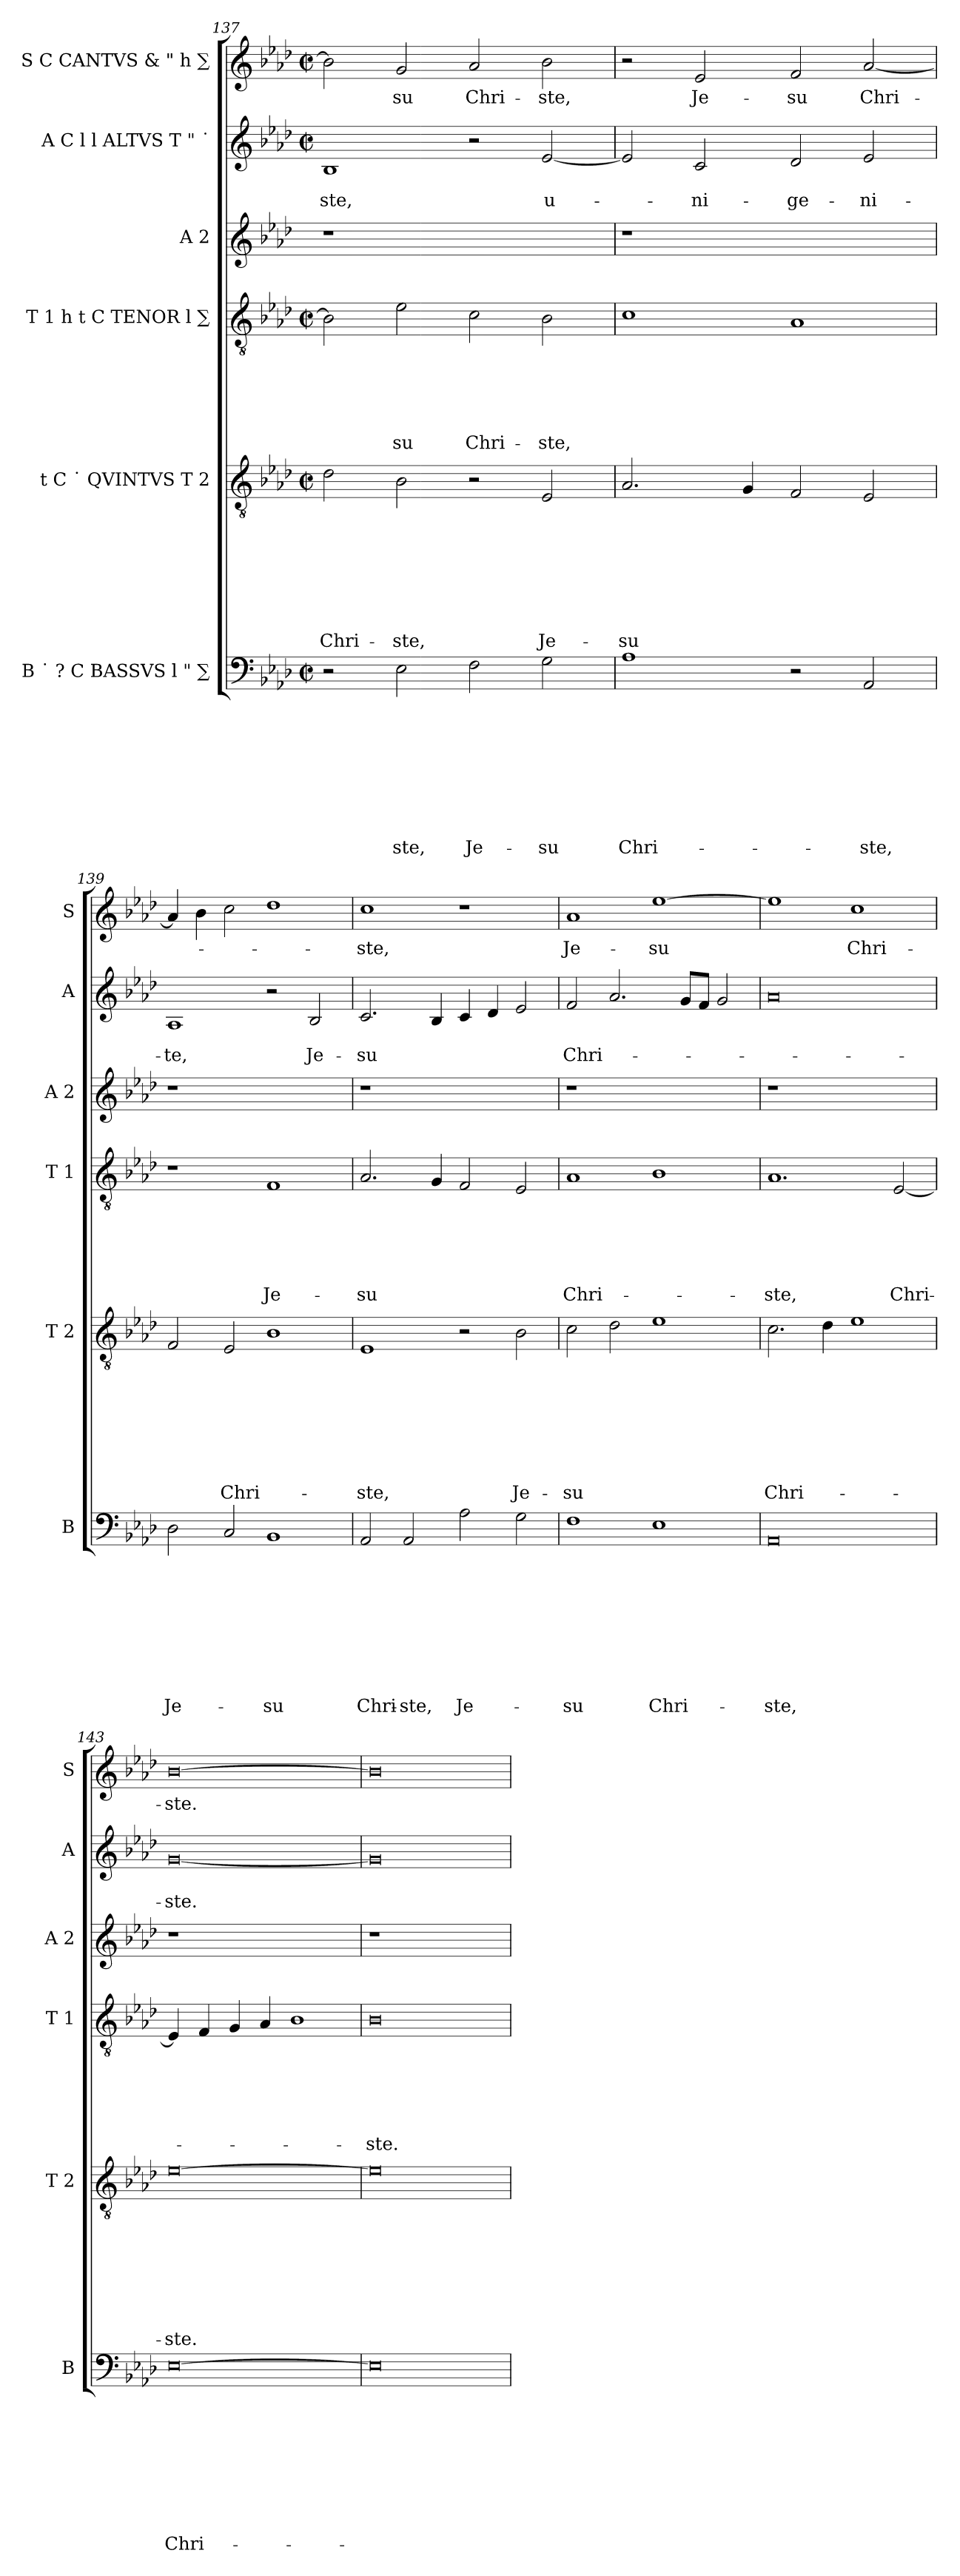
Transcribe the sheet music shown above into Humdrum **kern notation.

**kern	**text	**text	**text	**text	**text	**text	**text	**text	**text	**kern	**text	**text	**text	**text	**text	**text	**text	**text	**kern	**text	**text	**text	**text	**text	**text	**kern	**kern	**text	**text	**kern	**text
*part6	*part6	*part6	*part6	*part6	*part6	*part6	*part6	*part6	*part6	*part5	*part5	*part5	*part5	*part5	*part5	*part5	*part5	*part5	*part4	*part4	*part4	*part4	*part4	*part4	*part4	*part3	*part2	*part2	*part2	*part1	*part1
*staff6	*staff6	*staff6	*staff6	*staff6	*staff6	*staff6	*staff6	*staff6	*staff6	*staff5	*staff5	*staff5	*staff5	*staff5	*staff5	*staff5	*staff5	*staff5	*staff4	*staff4	*staff4	*staff4	*staff4	*staff4	*staff4	*staff3	*staff2	*staff2	*staff2	*staff1	*staff1
*I"B ˙ ? C BASSVS l " ∑	*	*	*	*	*	*	*	*	*	*I"t C ˙ QVINTVS T 2	*	*	*	*	*	*	*	*	*I"T 1 h t C TENOR l ∑	*	*	*	*	*	*	*I"A 2	*I"A C l l ALTVS T " ˙	*	*	*I"S C CANTVS & " h ∑	*
*I'B	*	*	*	*	*	*	*	*	*	*I'T 2	*	*	*	*	*	*	*	*	*I'T 1	*	*	*	*	*	*	*I'A 2	*I'A	*	*	*I'S	*
*clefF4	*	*	*	*	*	*	*	*	*	*clefGv2	*	*	*	*	*	*	*	*	*clefGv2	*	*	*	*	*	*	*clefG2	*clefG2	*	*	*clefG2	*
*k[b-e-a-d-]	*	*	*	*	*	*	*	*	*	*k[b-e-a-d-]	*	*	*	*	*	*	*	*	*k[b-e-a-d-]	*	*	*	*	*	*	*k[b-e-a-d-]	*k[b-e-a-d-]	*	*	*k[b-e-a-d-]	*
*A-:	*	*	*	*	*	*	*	*	*	*A-:	*	*	*	*	*	*	*	*	*A-:	*	*	*	*	*	*	*A-:	*A-:	*	*	*A-:	*
*M2/2	*	*	*	*	*	*	*	*	*	*M2/2	*	*	*	*	*	*	*	*	*M2/2	*	*	*	*	*	*	*	*M2/2	*	*	*M2/2	*
*met(c|)	*	*	*	*	*	*	*	*	*	*met(c|)	*	*	*	*	*	*	*	*	*met(c|)	*	*	*	*	*	*	*	*met(c|)	*	*	*met(c|)	*
=137	=137	=137	=137	=137	=137	=137	=137	=137	=137	=137	=137	=137	=137	=137	=137	=137	=137	=137	=137	=137	=137	=137	=137	=137	=137	=137	=137	=137	=137	=137	=137
!	!	!	!	!	!	!	!	!	!	!	!	!	!	!	!	!	!	!LO:LY:b	!	!	!	!	!	!	!	!	!	!	!LO:LY:b	!	!
2r	.	.	.	.	.	.	.	.	.	2d-\	.	.	.	.	.	.	.	Chri-	2B-\]	.	.	.	.	.	.	1r	1B-	.	-ste,	2b-\]	.
!	!	!	!	!	!	!	!	!	!LO:LY:b	!	!	!	!	!	!	!	!	!LO:LY:b	!	!	!	!	!	!	!LO:LY:b	!	!	!	!	!	!LO:LY:b
2E-\	.	.	.	.	.	.	.	.	-ste,	2B-\	.	.	.	.	.	.	.	-ste,	2e-\	.	.	.	.	.	-su	.	.	.	.	2g/	-su
!	!	!	!	!	!	!	!	!	!LO:LY:b	!	!	!	!	!	!	!	!	!	!	!	!	!	!	!	!LO:LY:b	!	!	!	!	!	!LO:LY:b
2F\	.	.	.	.	.	.	.	.	Je-	2r	.	.	.	.	.	.	.	.	2c\	.	.	.	.	.	Chri-	1ryy	2r	.	.	2a-/	Chri-
!	!	!	!	!	!	!	!	!	!LO:LY:b	!	!	!	!	!	!	!	!	!LO:LY:b	!	!	!	!	!	!	!LO:LY:b	!	!	!	!LO:LY:b:rj	!	!LO:LY:b
2G\	.	.	.	.	.	.	.	.	-su	2E-/	.	.	.	.	.	.	.	Je-	2B-\	.	.	.	.	.	-ste,	.	[<2e-/	.	u-	2b-\	-ste,
=138	=138	=138	=138	=138	=138	=138	=138	=138	=138	=138	=138	=138	=138	=138	=138	=138	=138	=138	=138	=138	=138	=138	=138	=138	=138	=138	=138	=138	=138	=138	=138
!	!	!	!	!	!	!	!	!	!LO:LY:b	!	!	!	!	!	!	!	!	!LO:LY:b	!	!	!	!	!	!	!	!	!	!	!	!	!
1A-	.	.	.	.	.	.	.	.	Chri-	2.A-/	.	.	.	.	.	.	.	-su	1c	.	.	.	.	.	.	1r	2e-/]	.	.	2r	.
!	!	!	!	!	!	!	!	!	!	!	!	!	!	!	!	!	!	!	!	!	!	!	!	!	!	!	!	!	!LO:LY:b	!	!LO:LY:b
.	.	.	.	.	.	.	.	.	.	.	.	.	.	.	.	.	.	.	.	.	.	.	.	.	.	.	2c/	.	-ni-	2e-/	Je-
.	.	.	.	.	.	.	.	.	.	4G/	.	.	.	.	.	.	.	.	.	.	.	.	.	.	.	.	.	.	.	.	.
!	!	!	!	!	!	!	!	!	!	!	!	!	!	!	!	!	!	!	!	!	!	!	!	!	!	!	!	!	!LO:LY:b	!	!LO:LY:b
2r	.	.	.	.	.	.	.	.	.	2F/	.	.	.	.	.	.	.	.	1A-	.	.	.	.	.	.	1ryy	2d-/	.	-ge-	2f/	-su
!	!	!	!	!	!	!	!	!	!LO:LY:b	!	!	!	!	!	!	!	!	!	!	!	!	!	!	!	!	!	!	!	!LO:LY:b	!	!LO:LY:b
2AA-/	.	.	.	.	.	.	.	.	-ste,	2E-/	.	.	.	.	.	.	.	.	.	.	.	.	.	.	.	.	2e-/	.	-ni-	[<2a-/	Chri-
=139	=139	=139	=139	=139	=139	=139	=139	=139	=139	=139	=139	=139	=139	=139	=139	=139	=139	=139	=139	=139	=139	=139	=139	=139	=139	=139	=139	=139	=139	=139	=139
!	!	!	!	!	!	!	!	!	!LO:LY:b	!	!	!	!	!	!	!	!	!	!	!	!	!	!	!	!	!	!	!	!LO:LY:b	!	!
2D-\	.	.	.	.	.	.	.	.	Je-	2F/	.	.	.	.	.	.	.	.	1r	.	.	.	.	.	.	1r	1A-	.	-te,	4a-/]	.
.	.	.	.	.	.	.	.	.	.	.	.	.	.	.	.	.	.	.	.	.	.	.	.	.	.	.	.	.	.	4b-\	.
!	!	!	!	!	!	!	!	!	!	!	!	!	!	!	!	!	!	!LO:LY:b	!	!	!	!	!	!	!	!	!	!	!	!	!
2C/	.	.	.	.	.	.	.	.	.	2E-/	.	.	.	.	.	.	.	Chri-	.	.	.	.	.	.	.	.	.	.	.	2cc\	.
!	!	!	!	!	!	!	!	!	!LO:LY:b	!	!	!	!	!	!	!	!	!	!	!	!	!	!	!	!LO:LY:b	!	!	!	!	!	!
1BB-	.	.	.	.	.	.	.	.	-su	1B-	.	.	.	.	.	.	.	.	1F	.	.	.	.	.	Je-	1ryy	2r	.	.	1dd-	.
!	!	!	!	!	!	!	!	!	!	!	!	!	!	!	!	!	!	!	!	!	!	!	!	!	!	!	!	!	!LO:LY:b	!	!
.	.	.	.	.	.	.	.	.	.	.	.	.	.	.	.	.	.	.	.	.	.	.	.	.	.	.	2B-/	.	Je-	.	.
!!LO:LB:g=z
=140	=140	=140	=140	=140	=140	=140	=140	=140	=140	=140	=140	=140	=140	=140	=140	=140	=140	=140	=140	=140	=140	=140	=140	=140	=140	=140	=140	=140	=140	=140	=140
!	!	!	!	!	!	!	!	!	!LO:LY:b	!	!	!	!	!	!	!	!	!LO:LY:b	!	!	!	!	!	!	!LO:LY:b	!	!	!	!LO:LY:b	!	!LO:LY:b
2AA-/	.	.	.	.	.	.	.	.	Chri-	1E-	.	.	.	.	.	.	.	-ste,	2.A-/	.	.	.	.	.	-su	1r	2.c/	.	-su	1cc	-ste,
!	!	!	!	!	!	!	!	!	!LO:LY:b	!	!	!	!	!	!	!	!	!	!	!	!	!	!	!	!	!	!	!	!	!	!
2AA-/	.	.	.	.	.	.	.	.	-ste,	.	.	.	.	.	.	.	.	.	.	.	.	.	.	.	.	.	.	.	.	.	.
.	.	.	.	.	.	.	.	.	.	.	.	.	.	.	.	.	.	.	4G/	.	.	.	.	.	.	.	4B-/	.	.	.	.
!	!	!	!	!	!	!	!	!	!LO:LY:b	!	!	!	!	!	!	!	!	!	!	!	!	!	!	!	!	!	!	!	!	!	!
2A-\	.	.	.	.	.	.	.	.	Je-	2r	.	.	.	.	.	.	.	.	2F/	.	.	.	.	.	.	1ryy	4c/	.	.	1r	.
.	.	.	.	.	.	.	.	.	.	.	.	.	.	.	.	.	.	.	.	.	.	.	.	.	.	.	4d-/	.	.	.	.
!	!	!	!	!	!	!	!	!	!	!	!	!	!	!	!	!	!	!LO:LY:b	!	!	!	!	!	!	!	!	!	!	!	!	!
2G\	.	.	.	.	.	.	.	.	.	2B-\	.	.	.	.	.	.	.	Je-	2E-/	.	.	.	.	.	.	.	2e-/	.	.	.	.
=141	=141	=141	=141	=141	=141	=141	=141	=141	=141	=141	=141	=141	=141	=141	=141	=141	=141	=141	=141	=141	=141	=141	=141	=141	=141	=141	=141	=141	=141	=141	=141
!	!	!	!	!	!	!	!	!	!LO:LY:b	!	!	!	!	!	!	!	!	!LO:LY:b	!	!	!	!	!	!	!LO:LY:b	!	!	!	!LO:LY:b	!	!LO:LY:b
1F	.	.	.	.	.	.	.	.	-su	2c\	.	.	.	.	.	.	.	-su	1A-	.	.	.	.	.	Chri-	1r	2f/	.	Chri-	1a-	Je-
.	.	.	.	.	.	.	.	.	.	2d-\	.	.	.	.	.	.	.	.	.	.	.	.	.	.	.	.	2.a-/	.	.	.	.
!	!	!	!	!	!	!	!	!	!LO:LY:b	!	!	!	!	!	!	!	!	!	!	!	!	!	!	!	!	!	!	!	!	!	!LO:LY:b
1E-	.	.	.	.	.	.	.	.	Chri-	1e-	.	.	.	.	.	.	.	.	1B-	.	.	.	.	.	.	1ryy	.	.	.	[>1ee-	-su
.	.	.	.	.	.	.	.	.	.	.	.	.	.	.	.	.	.	.	.	.	.	.	.	.	.	.	8g/L	.	.	.	.
.	.	.	.	.	.	.	.	.	.	.	.	.	.	.	.	.	.	.	.	.	.	.	.	.	.	.	8f/J	.	.	.	.
.	.	.	.	.	.	.	.	.	.	.	.	.	.	.	.	.	.	.	.	.	.	.	.	.	.	.	2g/	.	.	.	.
=142	=142	=142	=142	=142	=142	=142	=142	=142	=142	=142	=142	=142	=142	=142	=142	=142	=142	=142	=142	=142	=142	=142	=142	=142	=142	=142	=142	=142	=142	=142	=142
!	!	!	!	!	!	!	!	!	!LO:LY:b	!	!	!	!	!	!	!	!	!LO:LY:b	!	!	!	!	!	!	!LO:LY:b	!	!	!	!	!	!
0AA-	.	.	.	.	.	.	.	.	-ste,	2.c\	.	.	.	.	.	.	.	Chri-	1.A-	.	.	.	.	.	-ste,	1r	0a-	.	.	1ee-]	.
.	.	.	.	.	.	.	.	.	.	4d-\	.	.	.	.	.	.	.	.	.	.	.	.	.	.	.	.	.	.	.	.	.
!	!	!	!	!	!	!	!	!	!	!	!	!	!	!	!	!	!	!	!	!	!	!	!	!	!	!	!	!	!	!	!LO:LY:b
.	.	.	.	.	.	.	.	.	.	1e-	.	.	.	.	.	.	.	.	.	.	.	.	.	.	.	1ryy	.	.	.	1cc	Chri-
!	!	!	!	!	!	!	!	!	!	!	!	!	!	!	!	!	!	!	!	!	!	!	!	!	!LO:LY:b	!	!	!	!	!	!
.	.	.	.	.	.	.	.	.	.	.	.	.	.	.	.	.	.	.	[<2E-/	.	.	.	.	.	Chri-	.	.	.	.	.	.
=143	=143	=143	=143	=143	=143	=143	=143	=143	=143	=143	=143	=143	=143	=143	=143	=143	=143	=143	=143	=143	=143	=143	=143	=143	=143	=143	=143	=143	=143	=143	=143
!	!	!	!	!	!	!	!	!	!LO:LY:b	!	!	!	!	!	!	!	!	!LO:LY:b	!	!	!	!	!	!	!	!	!	!	!LO:LY:b	!	!LO:LY:b
[>0E-	.	.	.	.	.	.	.	.	Chri-	[>0e-	.	.	.	.	.	.	.	-ste.	4E-/]	.	.	.	.	.	.	1r	[<0g	.	-ste.	[>0b-	-ste.
.	.	.	.	.	.	.	.	.	.	.	.	.	.	.	.	.	.	.	4F/	.	.	.	.	.	.	.	.	.	.	.	.
.	.	.	.	.	.	.	.	.	.	.	.	.	.	.	.	.	.	.	4G/	.	.	.	.	.	.	.	.	.	.	.	.
.	.	.	.	.	.	.	.	.	.	.	.	.	.	.	.	.	.	.	4A-/	.	.	.	.	.	.	.	.	.	.	.	.
.	.	.	.	.	.	.	.	.	.	.	.	.	.	.	.	.	.	.	1B-	.	.	.	.	.	.	1ryy	.	.	.	.	.
=144	=144	=144	=144	=144	=144	=144	=144	=144	=144	=144	=144	=144	=144	=144	=144	=144	=144	=144	=144	=144	=144	=144	=144	=144	=144	=144	=144	=144	=144	=144	=144
!	!	!	!	!	!	!	!	!	!	!	!	!	!	!	!	!	!	!	!	!	!	!	!	!	!LO:LY:b	!	!	!	!	!	!
0E-]	.	.	.	.	.	.	.	.	.	0e-]	.	.	.	.	.	.	.	.	0B-	.	.	.	.	.	-ste.	1r	0g]	.	.	0b-]	.
.	.	.	.	.	.	.	.	.	.	.	.	.	.	.	.	.	.	.	.	.	.	.	.	.	.	1ryy	.	.	.	.	.
=	=	=	=	=	=	=	=	=	=	=	=	=	=	=	=	=	=	=	=	=	=	=	=	=	=	=	=	=	=	=	=
*-	*-	*-	*-	*-	*-	*-	*-	*-	*-	*-	*-	*-	*-	*-	*-	*-	*-	*-	*-	*-	*-	*-	*-	*-	*-	*-	*-	*-	*-	*-	*-
